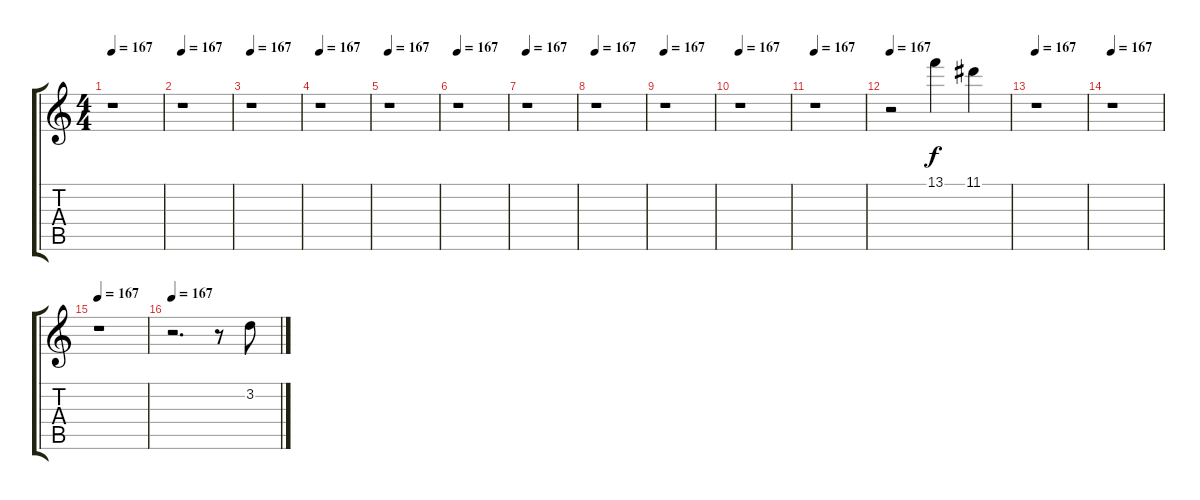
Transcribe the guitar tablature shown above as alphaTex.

\track "" {instrument distortionguitar}
\staff {score tabs}
\tuning (E4 B3 G3 D3 A2 E2) {hide}
\ts (4 4)
\tempo 167
\clef g2
\ks c
r.1{dy f instrument distortionguitar} |
\tempo 167
r.1 |
\tempo 167
r.1 |
\tempo 167
r.1 |
\tempo 167
r.1 |
\tempo 167
r.1 |
\tempo 167
r.1 |
\tempo 167
r.1 |
\tempo 167
r.1 |
\tempo 167
r.1 |
\tempo 167
r.1 |
\tempo 167
r.2 13.1.4 11.1.4 |
\tempo 167
r.1 |
\tempo 167
r.1 |
\tempo 167
r.1 |
\tempo 167
r.2{d} r.8 3.2.8
